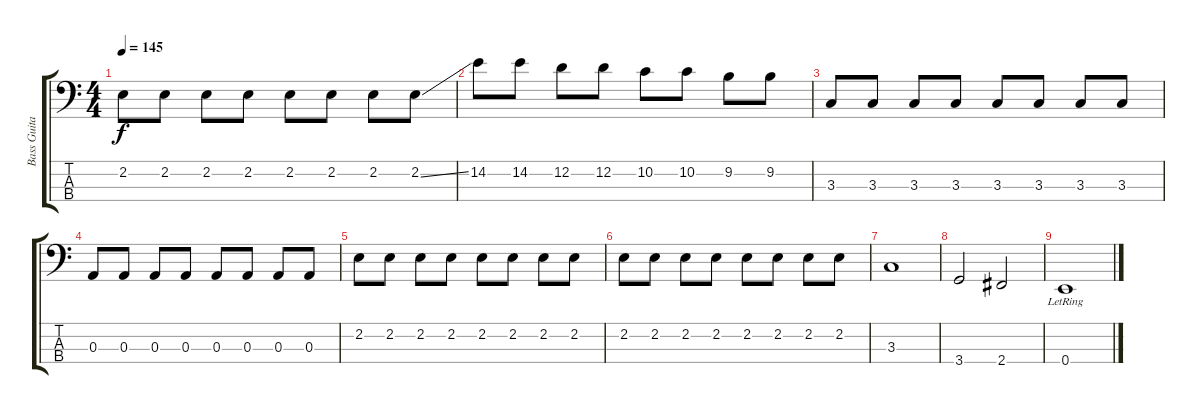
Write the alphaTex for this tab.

\track ("Bass Guitar" "Bass Guita") {instrument electricbasspick}
\staff {score tabs}
\tuning (G2 D2 A1 E1) {hide}
\ts (4 4)
\tempo 145
\clef f4
\ks c
2.2.8{dy f} 2.2.8 2.2.8 2.2.8 2.2.8 2.2.8 2.2.8 2.2{ss}.8 |
14.2.8 14.2.8 12.2.8 12.2.8 10.2.8 10.2.8 9.2.8 9.2.8 |
3.3.8 3.3.8 3.3.8 3.3.8 3.3.8 3.3.8 3.3.8 3.3.8 |
0.3.8 0.3.8 0.3.8 0.3.8 0.3.8 0.3.8 0.3.8 0.3.8 |
2.2.8 2.2.8 2.2.8 2.2.8 2.2.8 2.2.8 2.2.8 2.2.8 |
2.2.8 2.2.8 2.2.8 2.2.8 2.2.8 2.2.8 2.2.8 2.2.8 |
3.3.1 |
3.4.2 2.4.2 |
0.4{lr}.1
